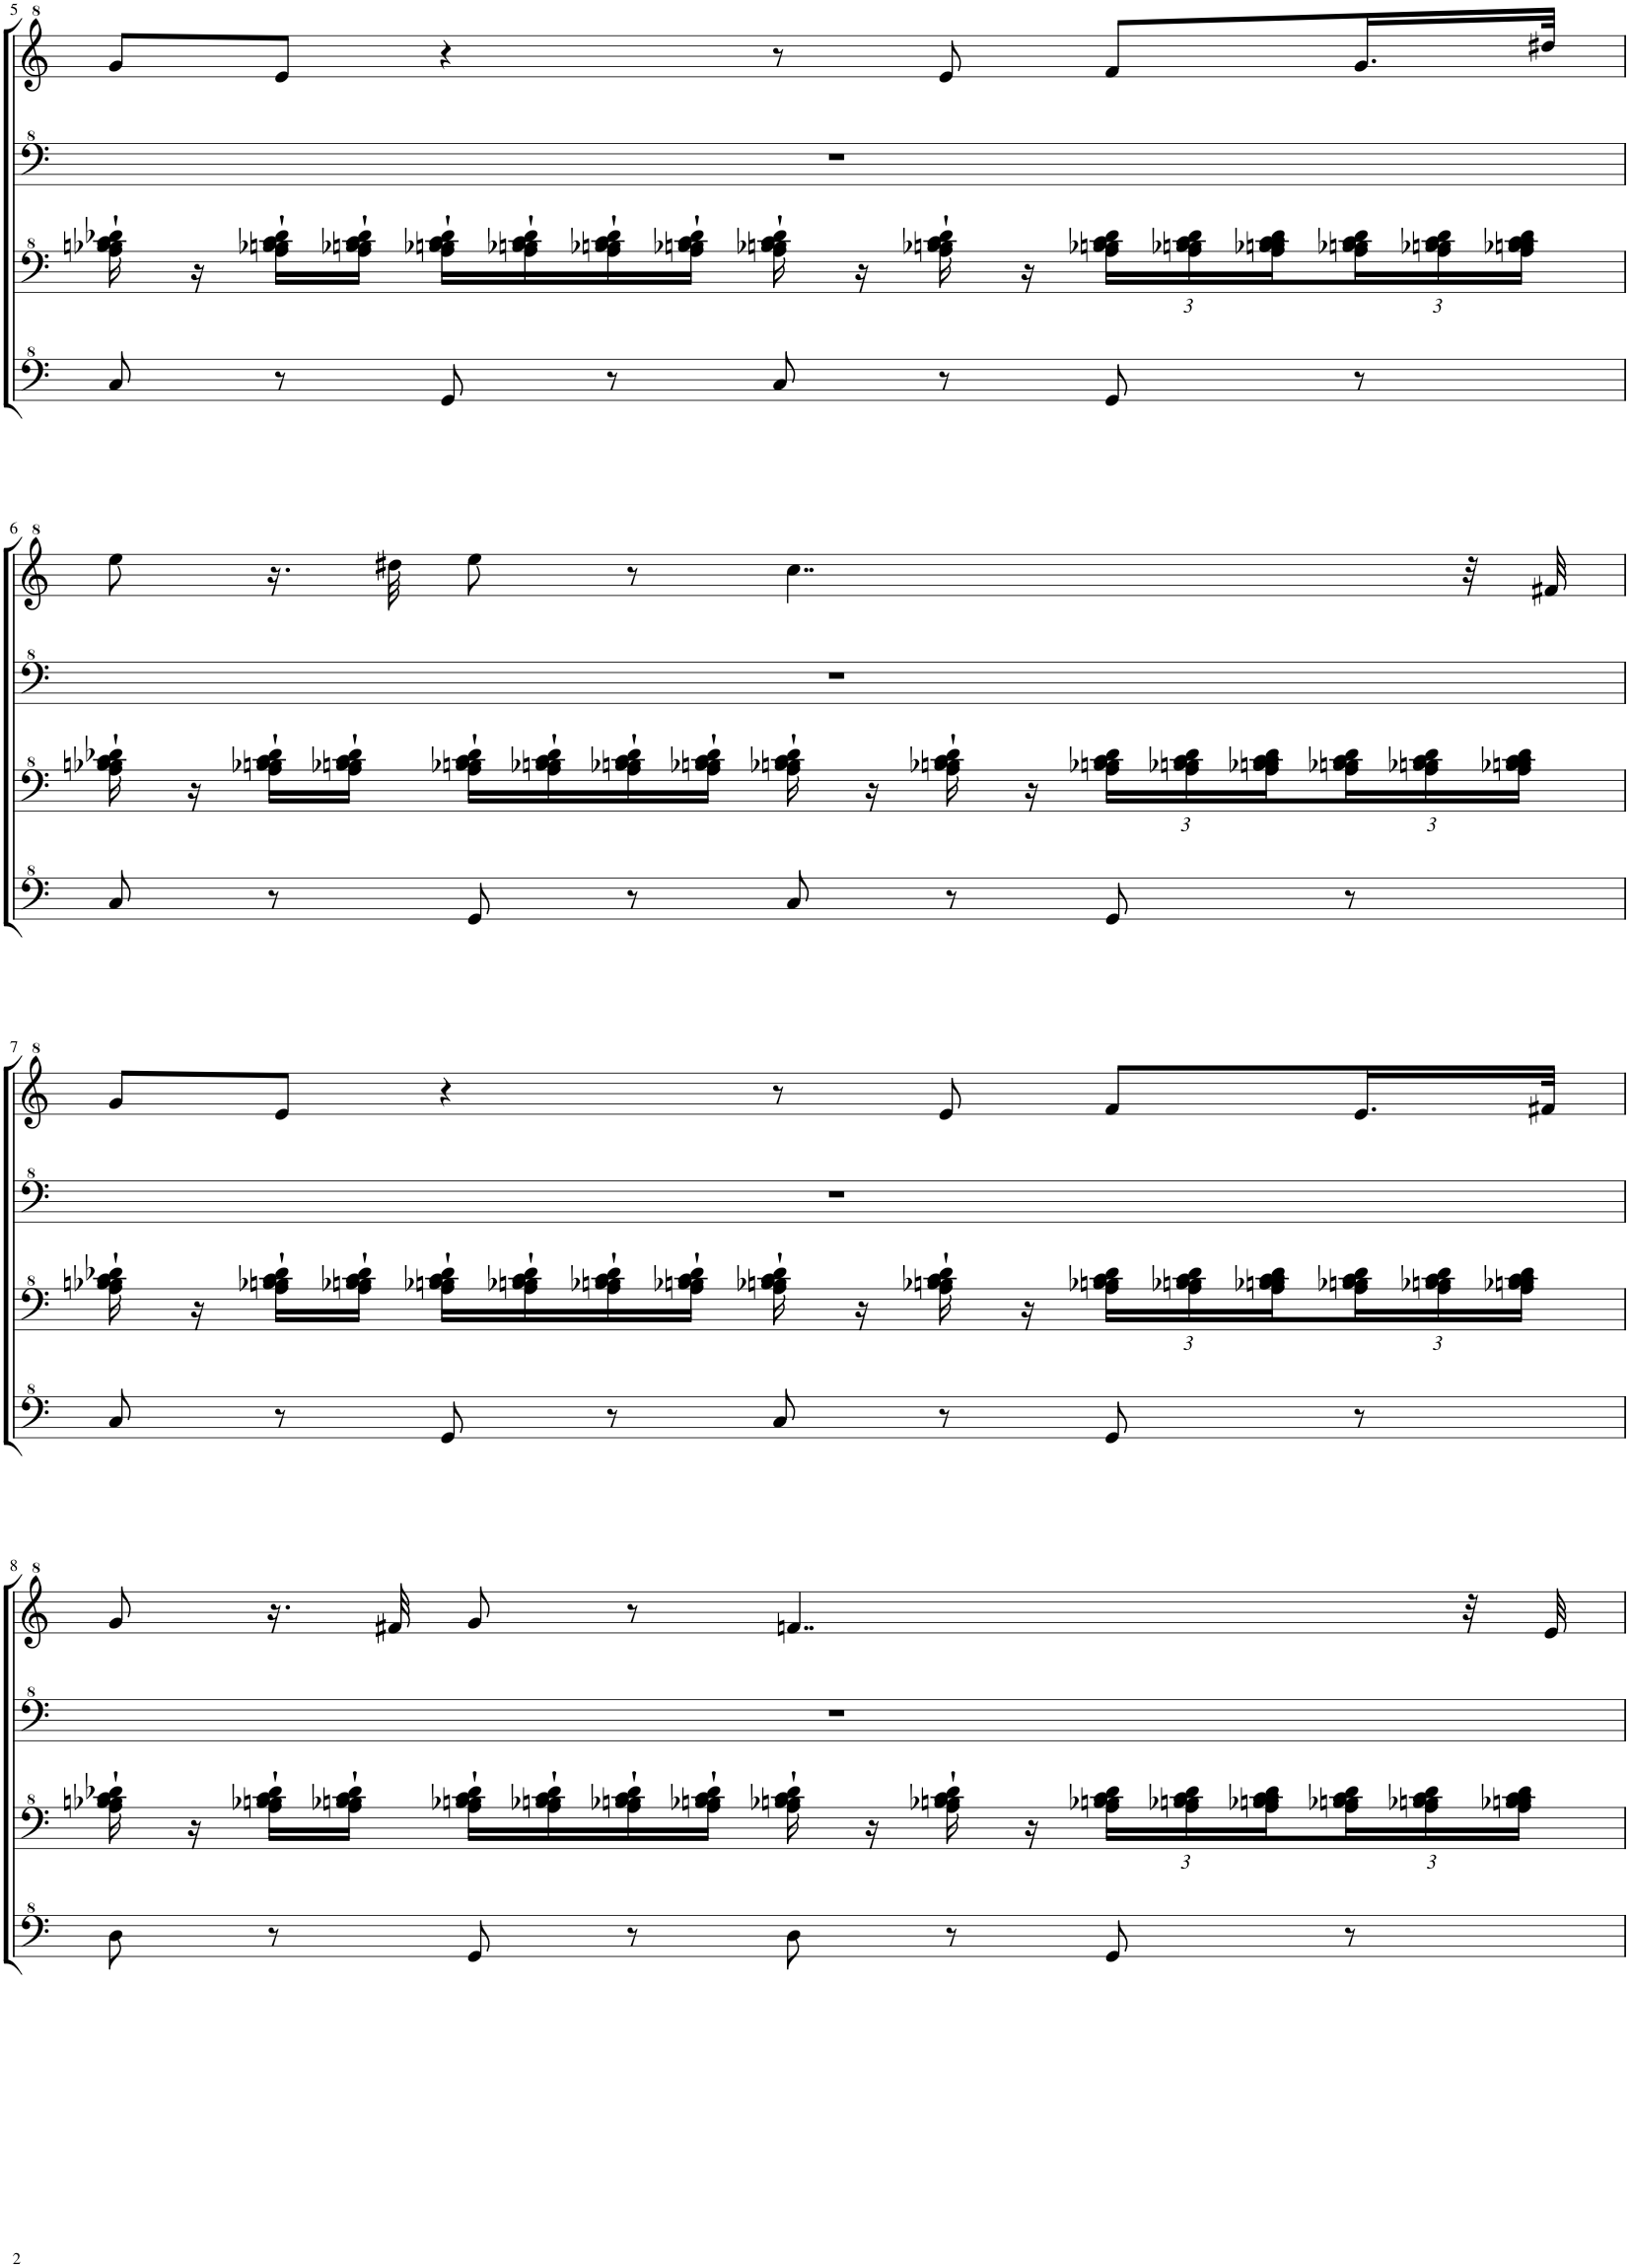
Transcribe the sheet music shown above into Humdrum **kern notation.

**kern	**kern	**kern	**kern
*part1	*part1	*part1	*part1
*staff4	*staff3	*staff2	*staff1
*I"Model III	*	*	*
!!LO:PB:g=z
*clefF^4	*clefF^4	*clefF^4	*clefG^2
*k[]	*k[]	*k[]	*k[]
*M4/4	*M4/4	*M4/4	*M4/4
=5	=5	=5	=5
8c/	16a\` 16b-X\` 16bn\` 16cc\` 16dd-X\`	1r	8gg/L
.	16r	.	.
8r	16a\` 16b-X\` 16bn\` 16cc\` 16dd-\`LL	.	8ee/J
.	16a\` 16b-X\` 16bn\` 16cc\` 16dd-\`JJ	.	.
8G/	16a\` 16b-X\` 16bn\` 16cc\` 16dd-\`LL	.	4r
.	16a\` 16b-X\` 16bn\` 16cc\` 16dd-\`	.	.
8r	16a\` 16b-X\` 16bn\` 16cc\` 16dd-\`	.	.
.	16a\` 16b-X\` 16bn\` 16cc\` 16dd-\`JJ	.	.
8c/	16a\` 16b-X\` 16bn\` 16cc\` 16dd-\`	.	8r
.	16r	.	.
8r	16a\` 16b-X\` 16bn\` 16cc\` 16dd-\`	.	8ee/
.	16r	.	.
*	*Xbrackettup	*	*
8G/	24a\ 24b-X\ 24bn\ 24cc\ 24dd-\LL	.	8ff/L
.	24a\ 24b-X\ 24bn\ 24cc\ 24dd-\	.	.
.	24a\ 24b-X\ 24bn\ 24bn\ 24cc\ 24cc\ 24dd-\	.	.
8r	24a\ 24b-X\ 24bn\ 24cc\ 24dd-\	.	16.gg/L
.	24a\ 24b-X\ 24bn\ 24cc\ 24dd-\	.	.
.	24a\ 24b-X\ 24bn\ 24bn\ 24cc\ 24cc\ 24dd-\JJ	.	.
.	.	.	32ddd#X/JJk
!!LO:LB:g=z
=6	=6	=6	=6
8c/	16a\` 16b-X\` 16bn\` 16cc\` 16dd-X\`	1r	8eee\
.	16r	.	.
8r	16a\` 16b-X\` 16bn\` 16cc\` 16dd-\`LL	.	16.r
.	16a\` 16b-X\` 16bn\` 16cc\` 16dd-\`JJ	.	.
.	.	.	32ddd#X\
8G/	16a\` 16b-X\` 16bn\` 16cc\` 16dd-\`LL	.	8eee\
.	16a\` 16b-X\` 16bn\` 16cc\` 16dd-\`	.	.
8r	16a\` 16b-X\` 16bn\` 16cc\` 16dd-\`	.	8r
.	16a\` 16b-X\` 16bn\` 16cc\` 16dd-\`JJ	.	.
8c/	16a\` 16b-X\` 16bn\` 16cc\` 16dd-\`	.	4..ccc\
.	16r	.	.
8r	16a\` 16b-X\` 16bn\` 16cc\` 16dd-\`	.	.
.	16r	.	.
8G/	24a\ 24b-X\ 24bn\ 24cc\ 24dd-\LL	.	.
.	24a\ 24b-X\ 24bn\ 24cc\ 24dd-\	.	.
.	24a\ 24b-X\ 24bn\ 24bn\ 24cc\ 24cc\ 24dd-\	.	.
8r	24a\ 24b-X\ 24bn\ 24cc\ 24dd-\	.	.
.	24a\ 24b-X\ 24bn\ 24cc\ 24dd-\	.	.
.	.	.	32r
.	24a\ 24b-X\ 24bn\ 24bn\ 24cc\ 24cc\ 24dd-\JJ	.	.
.	.	.	32ff#X/
!!LO:LB:g=z
=7	=7	=7	=7
8c/	16a\` 16b-X\` 16bn\` 16cc\` 16dd-X\`	1r	8gg/L
.	16r	.	.
8r	16a\` 16b-X\` 16bn\` 16cc\` 16dd-\`LL	.	8ee/J
.	16a\` 16b-X\` 16bn\` 16cc\` 16dd-\`JJ	.	.
8G/	16a\` 16b-X\` 16bn\` 16cc\` 16dd-\`LL	.	4r
.	16a\` 16b-X\` 16bn\` 16cc\` 16dd-\`	.	.
8r	16a\` 16b-X\` 16bn\` 16cc\` 16dd-\`	.	.
.	16a\` 16b-X\` 16bn\` 16cc\` 16dd-\`JJ	.	.
8c/	16a\` 16b-X\` 16bn\` 16cc\` 16dd-\`	.	8r
.	16r	.	.
8r	16a\` 16b-X\` 16bn\` 16cc\` 16dd-\`	.	8ee/
.	16r	.	.
8G/	24a\ 24b-X\ 24bn\ 24cc\ 24dd-\LL	.	8ff/L
.	24a\ 24b-X\ 24bn\ 24cc\ 24dd-\	.	.
.	24a\ 24b-X\ 24bn\ 24bn\ 24cc\ 24cc\ 24dd-\	.	.
8r	24a\ 24b-X\ 24bn\ 24cc\ 24dd-\	.	16.ee/L
.	24a\ 24b-X\ 24bn\ 24cc\ 24dd-\	.	.
.	24a\ 24b-X\ 24bn\ 24bn\ 24cc\ 24cc\ 24dd-\JJ	.	.
.	.	.	32ff#X/JJk
!!LO:LB:g=z
=8	=8	=8	=8
8d\	16a\` 16b-X\` 16bn\` 16cc\` 16dd-X\`	1r	8gg/
.	16r	.	.
8r	16a\` 16b-X\` 16bn\` 16cc\` 16dd-\`LL	.	16.r
.	16a\` 16b-X\` 16bn\` 16cc\` 16dd-\`JJ	.	.
.	.	.	32ff#X/
8G/	16a\` 16b-X\` 16bn\` 16cc\` 16dd-\`LL	.	8gg/
.	16a\` 16b-X\` 16bn\` 16cc\` 16dd-\`	.	.
8r	16a\` 16b-X\` 16bn\` 16cc\` 16dd-\`	.	8r
.	16a\` 16b-X\` 16bn\` 16cc\` 16dd-\`JJ	.	.
8d\	16a\` 16b-X\` 16bn\` 16cc\` 16dd-\`	.	4..ffn/
.	16r	.	.
8r	16a\` 16b-X\` 16bn\` 16cc\` 16dd-\`	.	.
.	16r	.	.
8G/	24a\ 24b-X\ 24bn\ 24cc\ 24dd-\LL	.	.
.	24a\ 24b-X\ 24bn\ 24cc\ 24dd-\	.	.
.	24a\ 24b-X\ 24bn\ 24bn\ 24cc\ 24cc\ 24dd-\	.	.
8r	24a\ 24b-X\ 24bn\ 24cc\ 24dd-\	.	.
.	24a\ 24b-X\ 24bn\ 24cc\ 24dd-\	.	.
.	.	.	32r
.	24a\ 24b-X\ 24bn\ 24bn\ 24cc\ 24cc\ 24dd-\JJ	.	.
.	.	.	32ee/
=	=	=	=
*-	*-	*-	*-
